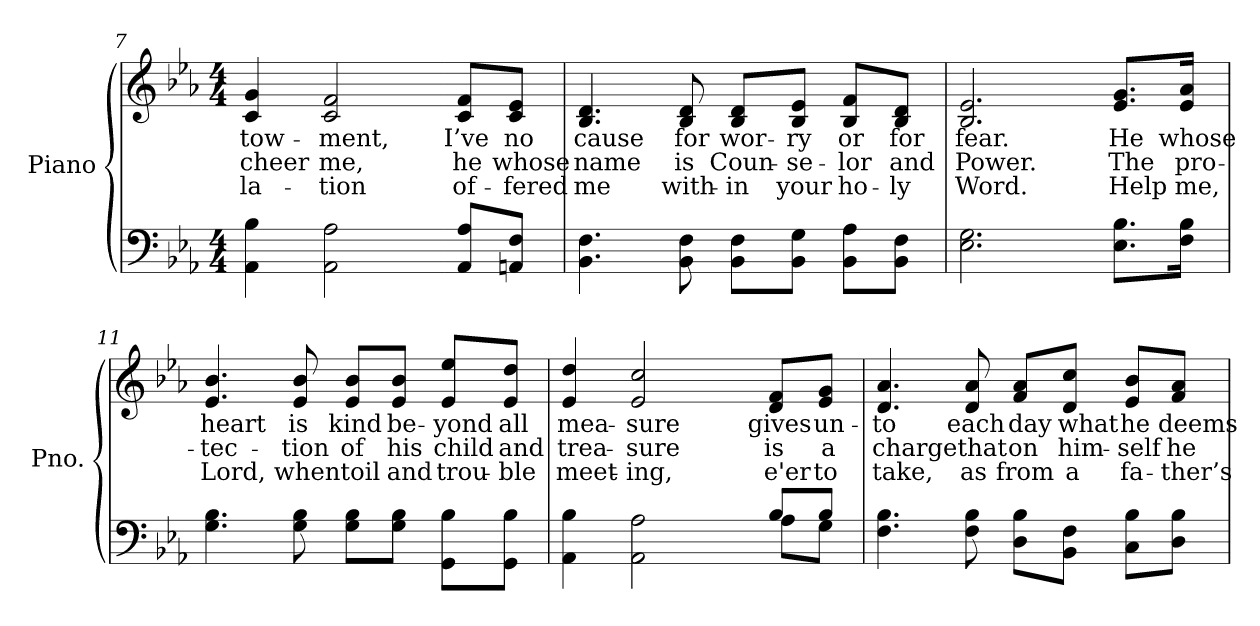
**kern	**kern	**text	**text	**text
*part2	*part1	*part1	*part1	*part1
*staff2	*staff1	*staff1	*staff1	*staff1
*I"Piano	*I"Piano	*	*	*
*I'Pno.	*I'Pno.	*	*	*
!!LO:LB:g=z
*clefF4	*clefG2	*	*	*
*k[b-e-a-]	*k[b-e-a-]	*	*	*
*E-:	*E-:	*	*	*
*M4/4	*M4/4	*	*	*
=7	=7	=7	=7	=7
!	!	!LO:LY:b:color=#000000	!LO:LY:b:color=#000000	!LO:LY:b:color=#000000
4AA-i\ 4B-i	4ci/ 4gi	-tow-	cheer	-la-
!	!	!LO:LY:b:color=#000000	!LO:LY:b:color=#000000	!LO:LY:b:color=#000000
2AA-i\ 2A-i	2ci/ 2fi	-ment,	me,	-tion
=8-	=8-	=8-	=8-	=8-
!	!	!LO:LY:b:color=#000000	!LO:LY:b:color=#000000	!LO:LY:b:color=#000000
8AA-i/ 8A-i/L	8ci/ 8fi/L	I’ve	he	of-
!	!	!LO:LY:b:color=#000000	!LO:LY:b:color=#000000	!LO:LY:b:color=#000000
8AAni/ 8Fi/J	8ci/ 8e-i/J	no	whose	-fered
=9	=9	=9	=9	=9
!	!	!LO:LY:b:color=#000000	!LO:LY:b:color=#000000	!LO:LY:b:color=#000000
4.BB-i\ 4.Fi	4.B-i/ 4.di	cause	name	me
!	!	!LO:LY:b:color=#000000	!LO:LY:b:color=#000000	!LO:LY:b:color=#000000
8BB-i\ 8Fi	8B-i/ 8di	for	is	with-
!	!	!LO:LY:b:color=#000000	!LO:LY:b:color=#000000	!LO:LY:b:color=#000000
8BB-i\ 8Fi\L	8B-i/ 8di/L	wor-	Coun-	-in
!	!	!LO:LY:b:color=#000000	!LO:LY:b:color=#000000	!LO:LY:b:color=#000000
8BB-i\ 8Gi\J	8B-i/ 8e-i/J	-ry	-se-	your
!	!	!LO:LY:b:color=#000000	!LO:LY:b:color=#000000	!LO:LY:b:color=#000000
8BB-i\ 8A-i\L	8B-i/ 8fi/L	or	-lor	ho-
!	!	!LO:LY:b:color=#000000	!LO:LY:b:color=#000000	!LO:LY:b:color=#000000
8BB-i\ 8Fi\J	8B-i/ 8di/J	for	and	-ly
=10	=10	=10	=10	=10
!	!	!LO:LY:b:color=#000000	!LO:LY:b:color=#000000	!LO:LY:b:color=#000000
2.E-i\ 2.Gi	2.B-i/ 2.e-i	fear.	Power.	Word.
!	!	!LO:LY:b:color=#000000	!LO:LY:b:color=#000000	!LO:LY:b:color=#000000
8.E-i\ 8.B-i\L	8.e-i/ 8.gi/L	He	The	Help
!	!	!LO:LY:b:color=#000000	!LO:LY:b:color=#000000	!LO:LY:b:color=#000000
16Fi\ 16B-i\Jk	16e-i/ 16a-i/Jk	whose	pro-	me,
!!LO:LB:g=z
=11	=11	=11	=11	=11
!	!	!LO:LY:b:color=#000000	!LO:LY:b:color=#000000	!LO:LY:b:color=#000000
4.Gi\ 4.B-i	4.e-i/ 4.b-i	heart	-tec-	Lord,
!	!	!LO:LY:b:color=#000000	!LO:LY:b:color=#000000	!LO:LY:b:color=#000000
8Gi\ 8B-i	8e-i/ 8b-i	is	-tion	when
!	!	!LO:LY:b:color=#000000	!LO:LY:b:color=#000000	!LO:LY:b:color=#000000
8Gi\ 8B-i\L	8e-i/ 8b-i/L	kind	of	toil
!	!	!LO:LY:b:color=#000000	!LO:LY:b:color=#000000	!LO:LY:b:color=#000000
8Gi\ 8B-i\J	8e-i/ 8b-i/J	be-	his	and
!	!	!LO:LY:b:color=#000000	!LO:LY:b:color=#000000	!LO:LY:b:color=#000000
8GGi\ 8B-i\L	8e-i/ 8ee-i/L	-yond	child	trou-
!	!	!LO:LY:b:color=#000000	!LO:LY:b:color=#000000	!LO:LY:b:color=#000000
8GGi\ 8B-i\J	8e-i/ 8ddi/J	all	and	-ble
=12	=12	=12	=12	=12
*^	*	*	*	*
!	!	!	!LO:LY:b:color=#000000	!LO:LY:b:color=#000000	!LO:LY:b:color=#000000
4AA-i\ 4B-i	2ryy	4e-i/ 4ddi	mea-	trea-	meet-
!	!	!	!LO:LY:b:color=#000000	!LO:LY:b:color=#000000	!LO:LY:b:color=#000000
2AA-i\ 2A-i	.	2e-i/ 2cci	-sure	-sure	-ing,
.	4ryy	.	.	.	.
!	!	!	!LO:LY:b:color=#000000	!LO:LY:b:color=#000000	!LO:LY:b:color=#000000
8B-i/L	8A-i\L	8di/ 8fi/L	gives	is	e'er
!	!	!	!LO:LY:b:color=#000000	!LO:LY:b:color=#000000	!LO:LY:b:color=#000000
8B-i/J	8Gi\J	8e-i/ 8gi/J	un-	a	to
*v	*v	*	*	*	*
!!LO:LB:g=z
=13	=13	=13	=13	=13
*^	*	*	*	*
!	!	!	!LO:LY:b:color=#000000	!LO:LY:b:color=#000000	!LO:LY:b:color=#000000
*v	*v	*	*	*	*
4.Fi\ 4.B-i	4.di/ 4.a-i	-to	charge	take,
!	!	!LO:LY:b:color=#000000	!LO:LY:b:color=#000000	!LO:LY:b:color=#000000
8Fi\ 8B-i	8di/ 8a-i	each	that	as
!	!	!LO:LY:b:color=#000000	!LO:LY:b:color=#000000	!LO:LY:b:color=#000000
8Di\ 8B-i\L	8fi/ 8a-i/L	day	on	from
!	!	!LO:LY:b:color=#000000	!LO:LY:b:color=#000000	!LO:LY:b:color=#000000
8BB-i\ 8Fi\J	8di/ 8cci/J	what	him-	a
!	!	!LO:LY:b:color=#000000	!LO:LY:b:color=#000000	!LO:LY:b:color=#000000
8Ci\ 8B-i\L	8e-i/ 8b-i/L	he	-self	fa-
!	!	!LO:LY:b:color=#000000	!LO:LY:b:color=#000000	!LO:LY:b:color=#000000
8Di\ 8B-i\J	8fi/ 8a-i/J	deems	he	-ther’s
=	=	=	=	=
*-	*-	*-	*-	*-
